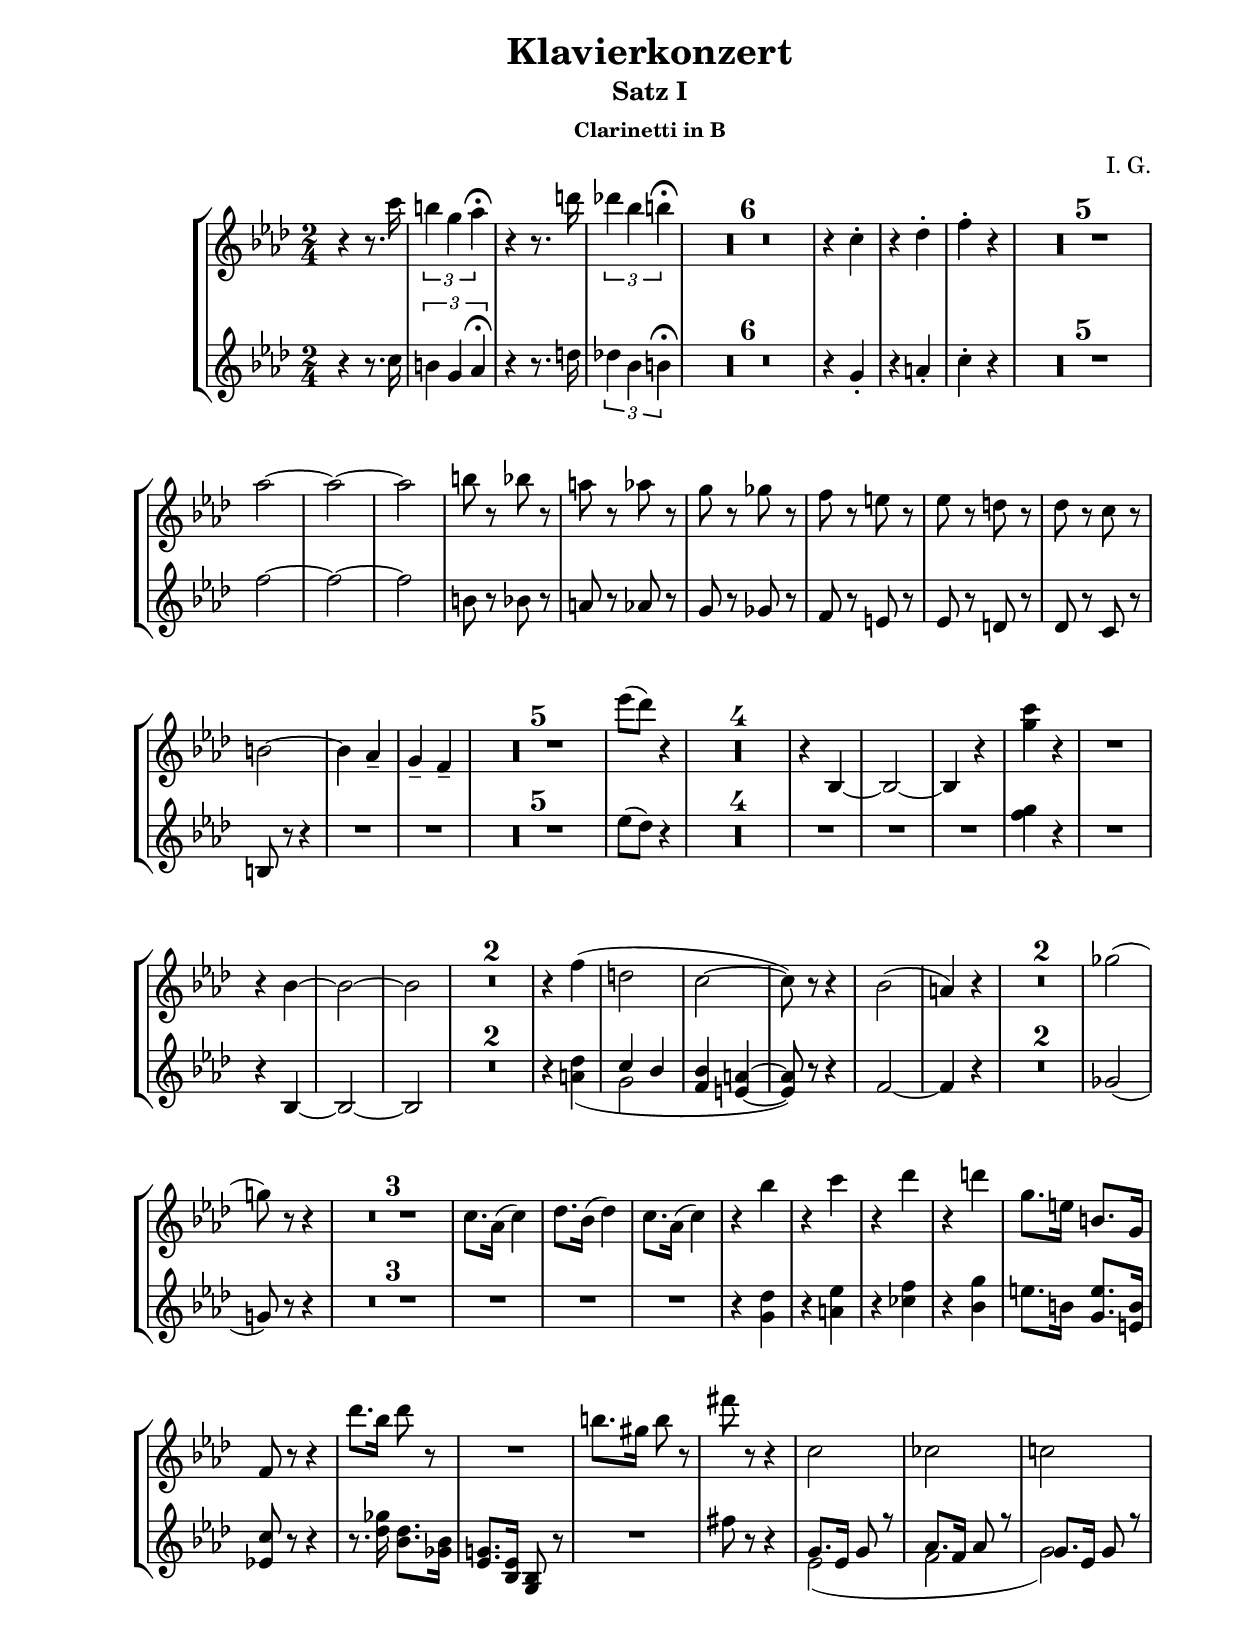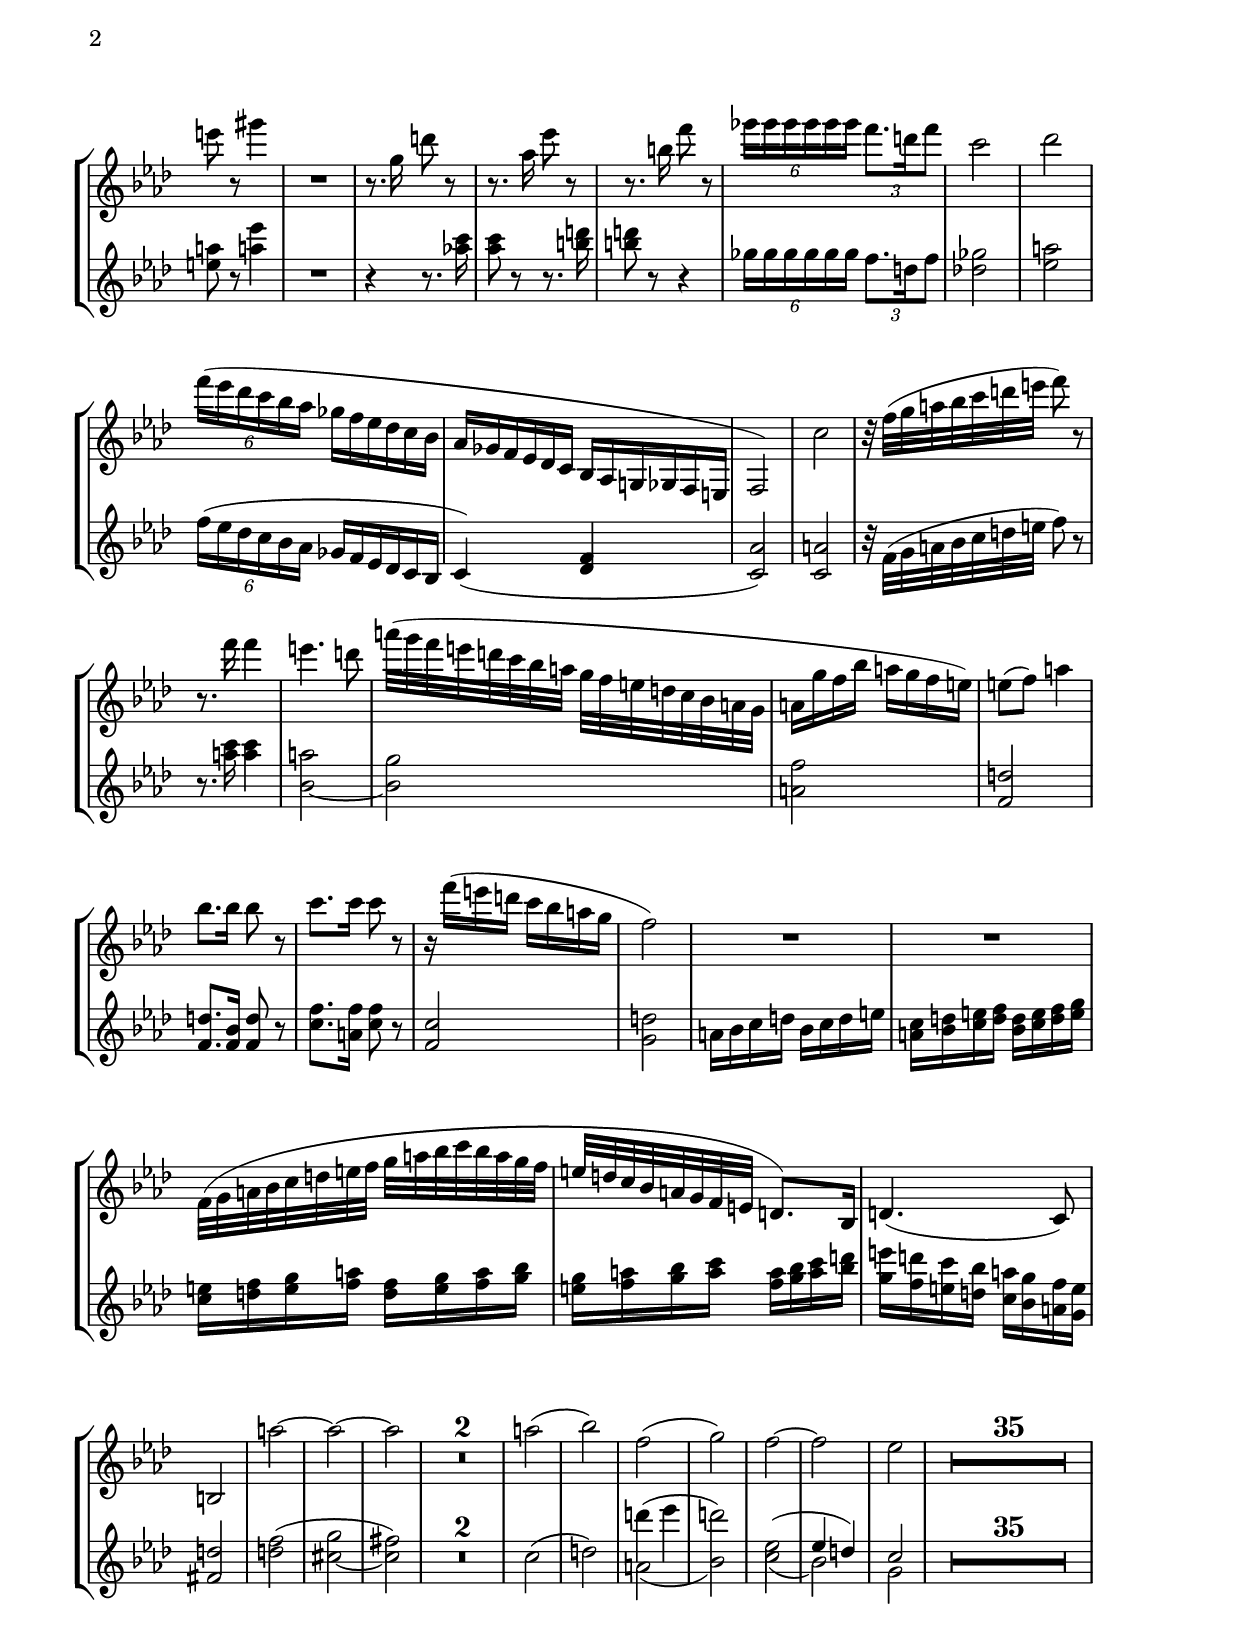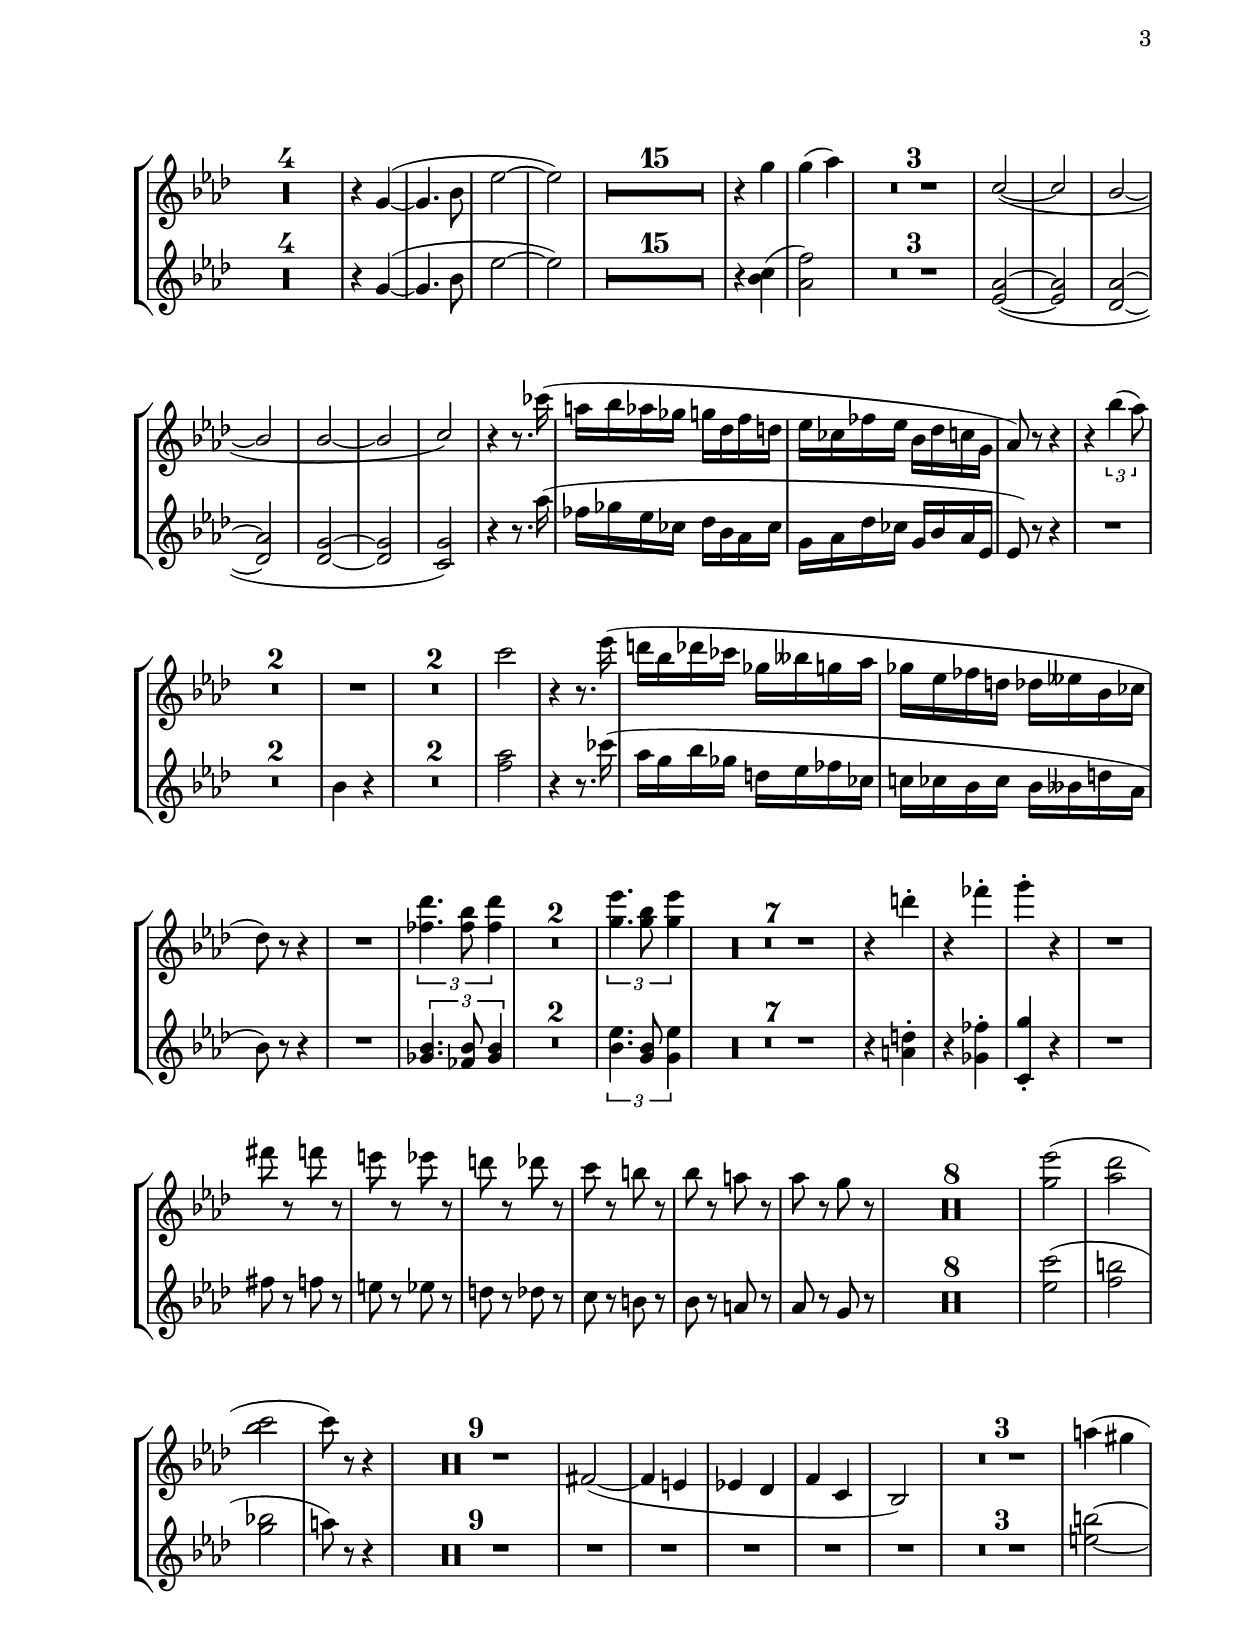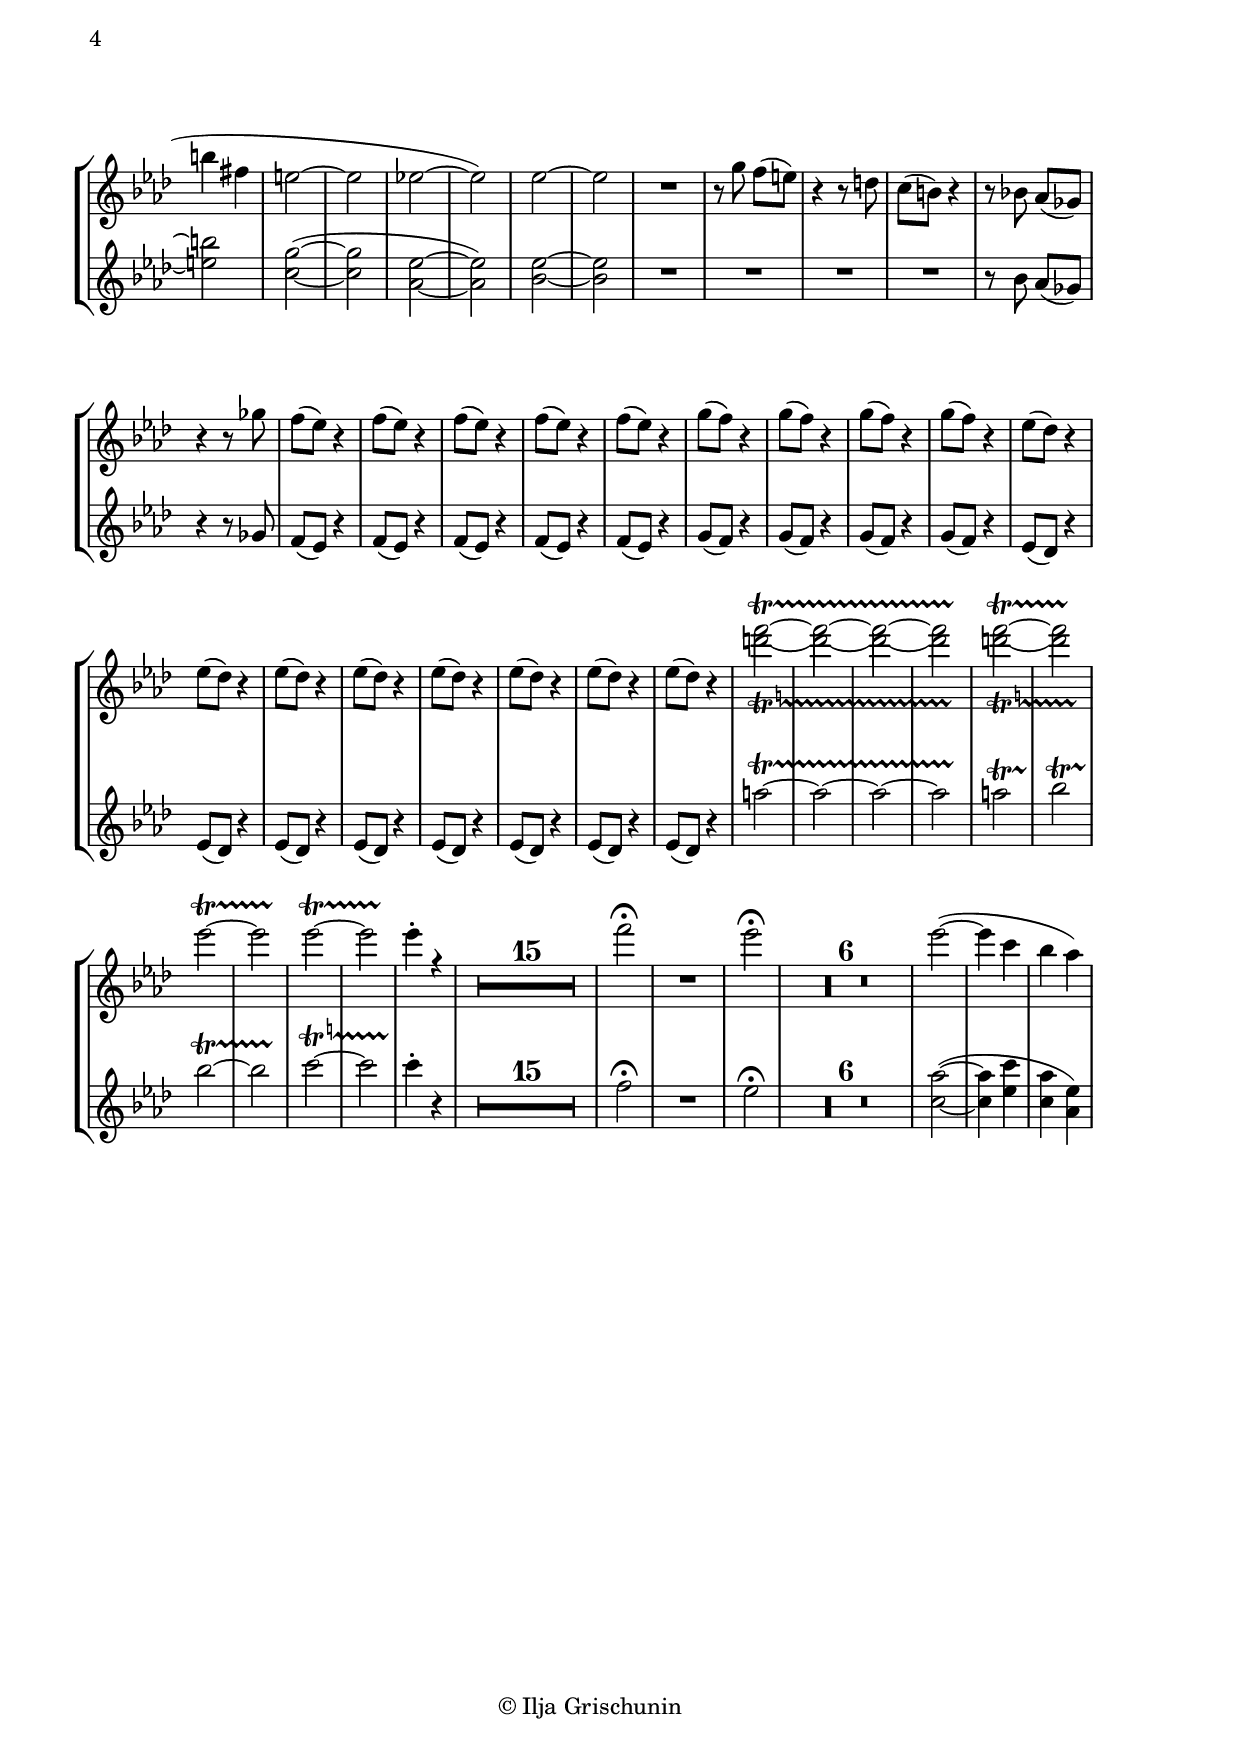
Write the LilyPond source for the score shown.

\version "2.19.15"
%\version "2.18.0"

\language "deutsch"

\header {
  title = "Klavierkonzert"
  subtitle = "Satz I"
  subsubtitle = "Clarinetti in B"
  composer = "I. G."
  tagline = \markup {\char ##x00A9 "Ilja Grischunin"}
}

#(ly:set-option 'relative-includes #t)

\paper {
  #(set-paper-size "a4")
  top-system-spacing.basic-distance = #25
  top-markup-spacing.basic-distance = #8
  markup-system-spacing.basic-distance = #26
  system-system-spacing.basic-distance = #20
  last-bottom-spacing.basic-distance = #25
  two-sided = ##t
  inner-margin = 25
  outer-margin = 15
}

\layout {
  indent = 10
  \context {
    \Score
    \remove "Bar_number_engraver"
  }
}

\version "2.18.0"
\language "deutsch"
clarinetOneMusic = \relative es'' {
  \time 2/4
  \key es \minor
  \set Score.skipBars = ##t
  \override Stem.no-stem-extend = ##t
  r4 r8. b'16 \times 2/3{a4 f ges\fermata}
  r4 r8. c16 \times 2/3{ces!4 as a\fermata}
  R2*6 r4 b,-. r ces-. es-. r R2*5 ges2~ ges~ ges
  a8 r as r g r ges r f r fes r es r d r des r c r ces r b r
  a2~ a4 ges-- f-- es-- R2*5 des''8( ces) r4
  R2*4 r4 as,,~ as2~ as4 r <f'' b> r R2 r4 as,~ as2~ as
  R2*2 r4 es'( c2 b~ b8) r r4 as2( g4) r R2*2 fes'2( f!8) r r4
  R2*3
  b,8. ges16( b4) ces8. as16( ces4) b8. ges16( b4)
  r as' r b r ces r c f,8. d16 a8. f16 es8 r r4
  ces''8. as16 ces8 r R2 a8. fis16 a8 r e' r r4
  b,2 heses b! d'8 r fis4 R2 r8. f,16 c'8 r r8. ges16 des'8 r r8. a16 es'8 r
  \times 4/6 {fes16 fes fes fes fes fes}  \times 2/3 {es8. c16 es8}
  b2 ces
  \set tupletSpannerDuration = #(ly:make-moment 2 8)
  \times 4/6 {
    es16( des ces b as ges
    \override TupletNumber #'transparent = ##t
    fes es des ces b as
    ges fes es des ces b as ges f! fes es d
  }
  es2) b'' r32 es( f g as b c d es8) r r8. es16 es4 d4. c8
  g'32( f es d c b as g f es d c b as g f g16 f' es as g f es d)
  d8( es) g4 as8. as16 as8 r b8. b16 b8 r r16 es( d c b as g f es2)
  R2*2 es,32( f g as b c d es f g as b as g f es d c b as g f es d c8.) as16
  c4.( b8) a2 g''~ g~ g R2*2
  g2( as) es( f) es~ es des R2*35 R2*4 r4 f,~( f4. as8 des2~ des)
  R2*15 r4 f f(ges) R2*3
  \stemUp b,2~( b as~ as as~ as b)\stemNeutral
  r4 r8. heses'16( g as ges fes f ces es c des heses eses des as ces b f
  \override TupletNumber #'transparent = ##f
  ges8) r r4 r \times 2/3 {as'4( ges8)} R2*5 b2 r4 r8. des16(
  c as ces heses fes ases f ges fes des eses c ces deses as heses ces8) r r4
  \set tupletSpannerDuration = #(ly:make-moment 2 4)
  R2 \times 2/3{<eses ces'>4. <eses as>8 <eses ces'>4} R2*2
  \times 2/3{<f des'>4. <f as>8 <f des'>4} R2*7 r4 c'-. r eses-. f-. r R2
  e8 r es r d r des r c r ces r b r a r as r g r ges r f r R2*8
  <f des'>2(<ges ces><as b> b8) r r4 R2*9 e,,2~( e4 d des! ces
  es b as2) R2*3 g''4( fis  a e d2~ d des!~ des) des~ des R2
  r8 f es( d) r4 r8 c b( a) r4 r8 as! ges( fes) r4 r8 fes'
  \repeat unfold 5 {es( des) r4} \repeat unfold 4 {f8( es) r4}
  \repeat unfold 8 {des8( ces) r4}
  <<
    {
      \override Stem.no-stem-extend = ##t
      %\override NoteColumn.ignore-collision = ##t
      \stemDown
      \once \override TrillSpanner #'(bound-details right padding) = #1.2
      es'2~\startTrillSpan es~ es~ es
    }
    \\
    {
      \override Stem.no-stem-extend = ##t
      \override TrillSpanner.bound-details.left.text = \markup{
        \musicglyph #"scripts.trill" \raise #1.65 \teeny  \natural
      }
      \once\override TrillSpanner.extra-offset = #'(0 . 2.8)
      \once \override TrillSpanner #'(bound-details right padding) = #1.2
      c2~\startTrillSpan c~ c~ c
    }
  >>
  <<
    {
      \stemDown
      \once \override TrillSpanner #'(bound-details right padding) = #1.2
      es2~\startTrillSpan es
      \once \override TrillSpanner #'(bound-details right padding) = #1.2
      des2~ \startTrillSpan des
      \once \override TrillSpanner #'(bound-details right padding) = #1.2
      des2~ \startTrillSpan des des4-.\stopTrillSpan r
    }
    \\
    {
      \override TrillSpanner.bound-details.left.text = \markup{
        \musicglyph #"scripts.trill" \raise #1.65 \teeny  \natural
      }
      \once\override TrillSpanner.extra-offset = #'(0 . 2.8)
      \once \override TrillSpanner #'(bound-details right padding) = #1.2
      c2~\startTrillSpan c s2*5\stopTrillSpan
    }
  >>
  R2*15
  es2\fermata R2 des\fermata R2*6 des2~( des4 b as ges)
}

\version "2.18.0"
\language "deutsch"
clarinetTwoMusic = \relative es'' {
  \time 2/4
  \key es \minor
  \set Score.skipBars = ##t
  r4 r8. b16 \times 2/3{a4 f ges\fermata}
  r4 r8. c16 \times 2/3{ces!4 as a\fermata}
  R2*6 r4 f-. r g-. b-. r R2*5 es2~ es~ es
  a,8 r as r g r ges r f r fes r es r d r des r c r ces r b r a r r4
  R2*7 des'8( ces) r4 R2*7 <es f>4 r R2 r4 as,,~ as2~ as R2*2
  r4 <g' ces>_(
  <<
    {
      b4 as
    }
    \\
    {
      f2
    }
  >>
  <es as>4<d g>~ q8) r r4 es2~ es4 r R2*2 fes2( f!8) r r4 R2*6
  r4 <f ces'> r <g des'> r <heses es> r <as f'>
  d8. a16 <f d'>8. <d a'>16 <des! b'>8 r r4
  r8. <ces' fes>16<as ces>8. <fes as>16<des f!>8.<as des>16<f as>8 r R2
  e''8 r r4
  <<
    {
      f,8. des16 f8 r ges8. es16 ges8 r f8. des16 f8 r
    }
    \\
    {
      des2( es f)
    }
  >>
  <d' g>8 r <g! des'>4 R2 r4 r8. <ges! b>16 <ges b>8 r r8. <a c>16 q8 r r4
  \times 4/6 {fes16 fes fes fes fes fes}  \times 2/3 {es8. c16 es8}
  <ces! fes>2<des g>
  \set tupletSpannerDuration = #(ly:make-moment 2 8)
  \times 4/6 {
    es16( des ces b as ges 
    \override TupletNumber #'transparent = ##t
    fes es des ces b as
  }
  b4)( <ces es><b ges'>2)<b g'> r32 es( f g as b c d es8) r r8. <g b>16 q4
  <as,_~ g'>2<as f'><g es'><es c'>
  <es c'>8.<es as>16<es c'>8 r <b' es>8. <g es'>16 <b es>8 r <es, b'>2 <f c'>
  g16 as b c as b c d <g, b><as c><b d><c es><as c><b d><c es><d f>
  <b d><c es><d f><es g><c es>< d f><es g><f as>
  <d f><es g><f as><g b><es g><f as><g b><as c>
  <f d'><es c'><d b'><c as'><b g'><as f'><g es'><f d'>
  <e c'>2 <c' es>( <h~ f'><h e>) R2*2
  b2( c)
  <<
    {
      \override NoteColumn.ignore-collision = ##t  
      \stemDown
      c'4( des c2) des,2( \stemUp des4 c) b2
    }
    \\
    {
      g2( as) b( as) f
    }
  >>
   R2*35 R2*4 r4 f~( f4. as8 des2~ des) R2*15 r4 <as b>(<ges es'>2) R2*3
   <des ges>2~( q <ces ges'>~ q <ces f>~ q <b f'>) r4 r8. ges''16(
   eses fes des heses ces as ges heses f ges ces heses f as ges des des8) r r4
   R2*3 as'4 r R2*2 <es' ges>2  r4 r8. heses'16(
  ges f as fes c des eses heses b! heses as heses as ases c ges as8) r r4
  \override TupletNumber #'transparent = ##f
  \set tupletSpannerDuration = #(ly:make-moment 2 4)
  R2 \times 2/3{<fes as>4. <eses as>8 <fes as>4} R2*2
  \times 2/3{<as des>4. <f as>8 <f des'>4} R2*7 r4 <g c>-. r <fes eses'>-.
  <b, f''>-. r R2  e'8 r es r d r des r c r ces r b r a r as r g r ges r f r R2*8
  <des' b'>2(<es a><f as!> g8) r r4 R2*17 <d a'>2~ q <b f'>~( q <ges des'>~ q)
  <as des>~ q R2*4 r8 as ges( fes) r4 r8 fes
  \repeat unfold 5 {es( des) r4} \repeat unfold 4 {f8( es) r4}
  \repeat unfold 8 {des8( ces) r4} 
  \once \override TrillSpanner #'(bound-details right padding) = #1.2
  g''2~ \startTrillSpan g~ g~ g
  \once \override TrillSpanner #'(bound-details right padding) = #1.2
  g \startTrillSpan
  \once \override TrillSpanner #'(bound-details right padding) = #1.2
  as\startTrillSpan
  \once \override TrillSpanner #'(bound-details right padding) = #1.2
  as~\startTrillSpan as
  \override TrillSpanner.bound-details.left.text = \markup{ 
  				\musicglyph #"scripts.trill" \raise #1.65 \teeny  \natural
  		}
  b~\startTrillSpan b b4-.\stopTrillSpan r R2*15
  es,2\fermata R2 des\fermata R2*6 <b ges'>2~( q4 <des b'><b ges'><ges des'>)
}


\score {
  \new StaffGroup
  <<
    \transpose b c'
    \clarinetOneMusic
    \transpose b c'
    \clarinetTwoMusic
  >>
}